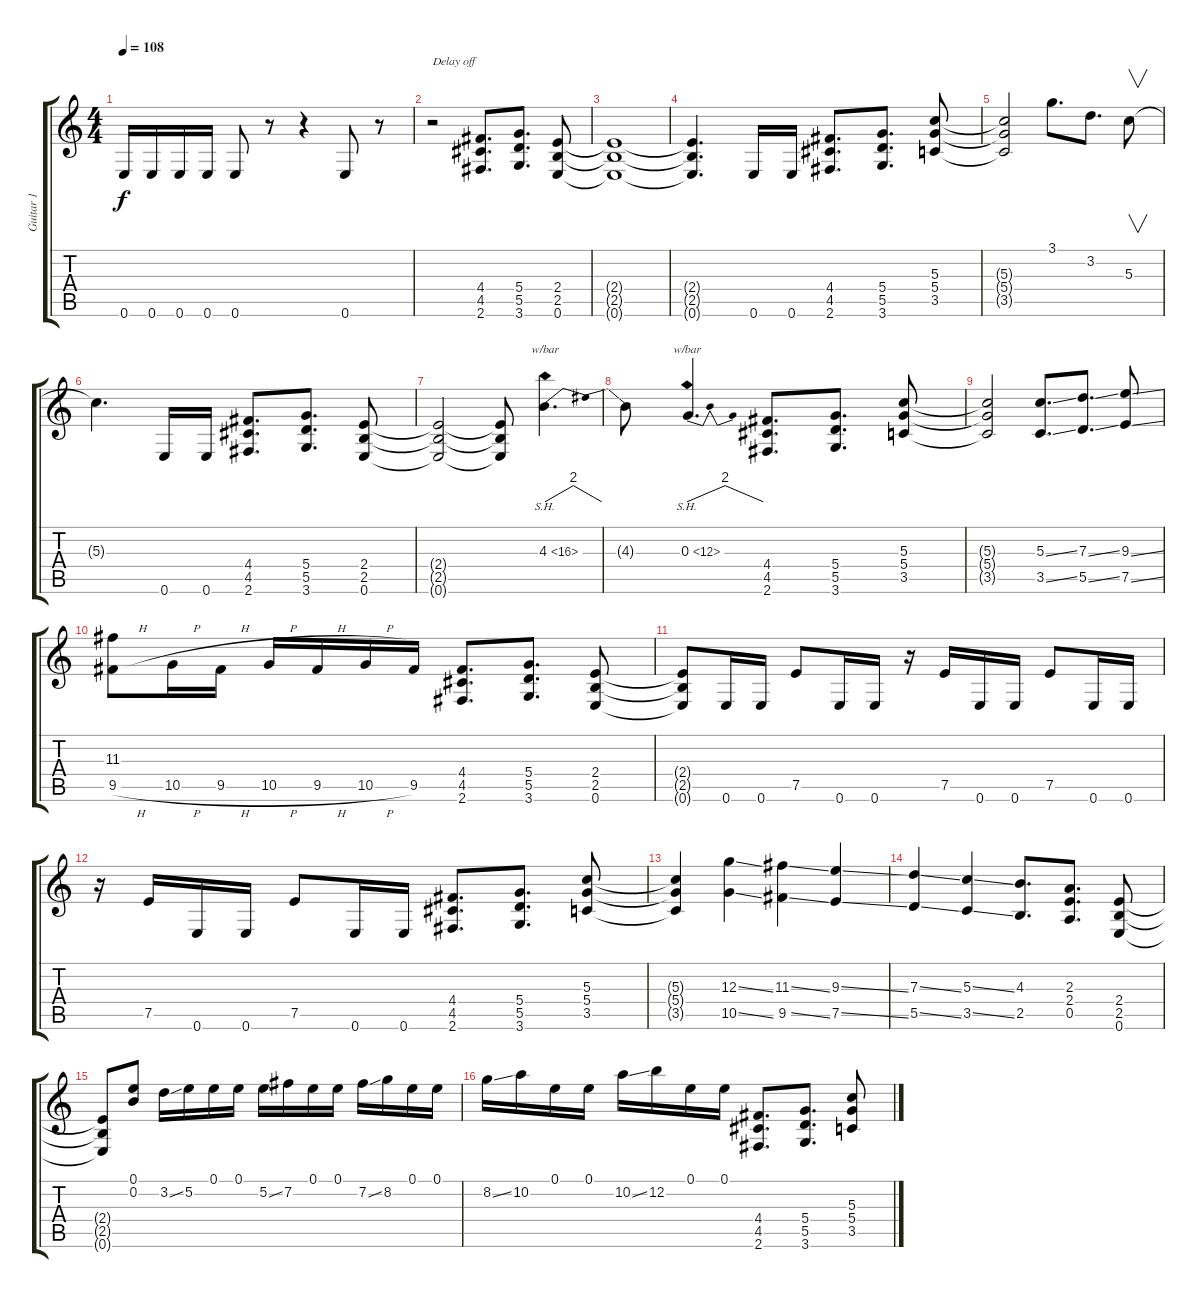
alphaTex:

\track ("Guitar 1" "Guitar 1") {instrument overdrivenguitar}
\staff {score tabs}
\tuning (E4 B3 G3 D3 A2 E2) {hide}
\ts (4 4)
\tempo 108
\clef g2
\ks c
0.6.16{dy f} 0.6.16 0.6.16 0.6.16 0.6.8 r.8 r.4 0.6.8 r.8 |
r.2{txt "Delay off"} (4.4 4.5 2.6).8{d} (5.4 5.5 3.6).8{d} (2.4 2.5 0.6).8 |
(2.4{t} 2.5{t} 0.6{t}).1 |
(2.4{t} 2.5{t} 0.6{t}).4{d} 0.6.16 0.6.16 (4.4 4.5 2.6).8{d} (5.4 5.5 3.6).8{d} (5.3 5.4 3.5).8 |
(5.3{t} 5.4{t} 3.5{t}).2 3.1.8{d} 3.2.8{d} 5.3.8{v} |
5.3{t}.4{d} 0.6.16 0.6.16 (4.4 4.5 2.6).8{d} (5.4 5.5 3.6).8{d} (2.4 2.5 0.6).8 |
(2.4{t} 2.5{t} 0.6{t}).2 (2.4{t} 2.5{t} 0.6{t}).8 4.3{sh 12}.4{d tbe (dip default 0 0 30 8 60 0)} |
4.3{t}.8 0.3{sh 12}.4{d tbe (dip default 0 0 15 8 60 0)} (4.4 4.5 2.6).8{d} (5.4 5.5 3.6).8{d} (5.3 5.4 3.5).8 |
(5.3{t} 5.4{t} 3.5{t}).2 (5.3{ss} 3.5{ss}).8{d} (7.3{ss} 5.5{ss}).8{d} (9.3{ss} 7.5{ss}).8 |
(11.3 9.5{h}).8 10.5{h}.16 9.5{h}.16 10.5{h}.16 9.5{h}.16 10.5{h}.16 9.5.16 (4.4 4.5 2.6).8{d} (5.4 5.5 3.6).8{d} (2.4 2.5 0.6).8 |
(2.4{t} 2.5{t} 0.6{t}).8 0.6.16 0.6.16 7.5.8 0.6.16 0.6.16 r.16 7.5.16 0.6.16 0.6.16 7.5.8 0.6.16 0.6.16 |
r.16 7.5.16 0.6.16 0.6.16 7.5.8 0.6.16 0.6.16 (4.4 4.5 2.6).8{d} (5.4 5.5 3.6).8{d} (5.3 5.4 3.5).8 |
(5.3{t} 5.4{t} 3.5{t}).4 (12.3{ss} 10.5{ss}).4 (11.3{ss} 9.5{ss}).4 (9.3{ss} 7.5{ss}).4 |
(7.3{ss} 5.5{ss}).4 (5.3{ss} 3.5{ss}).4 (4.3 2.5).8{d} (2.3 2.4 0.5).8{d} (2.4 2.5 0.6).8 |
(2.4{t} 2.5{t} 0.6{t}).8 (0.1 0.2).8 3.2{ss}.16 5.2.16 0.1.16 0.1.16 5.2{ss}.16 7.2.16 0.1.16 0.1.16 7.2{ss}.16 8.2.16 0.1.16 0.1.16 |
8.2{ss}.16 10.2.16 0.1.16 0.1.16 10.2{ss}.16 12.2.16 0.1.16 0.1.16 (4.4 4.5 2.6).8{d} (5.4 5.5 3.6).8{d} (5.3 5.4 3.5).8
